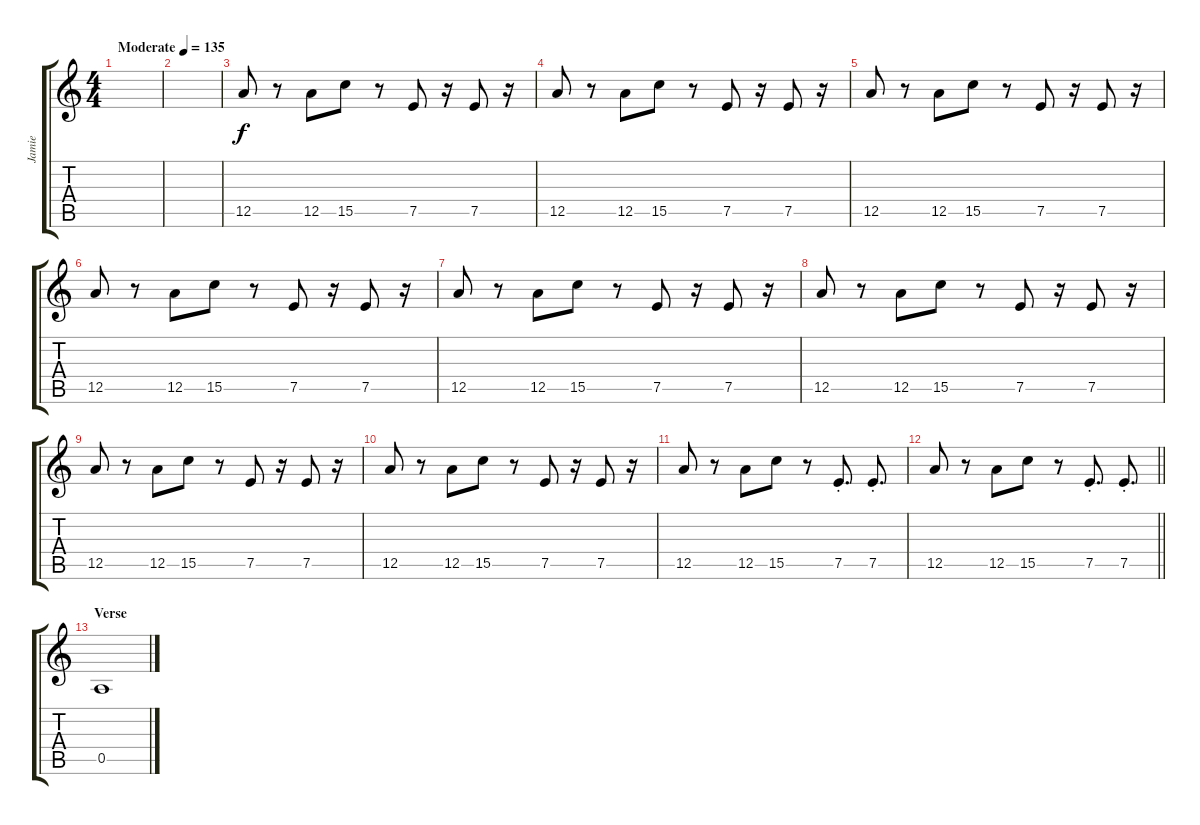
\track ("Jamie" "Jamie") {instrument distortionguitar}
\staff {score tabs}
\tuning (E4 B3 G3 D3 A2 E2) {hide}
\ts (4 4)
\tempo (135 "Moderate")
\clef g2
\ks c
|
|
12.5.8 r.8 12.5.8 15.5.8 r.8 7.5.8 r.16 7.5.8 r.16 |
12.5.8 r.8 12.5.8 15.5.8 r.8 7.5.8 r.16 7.5.8 r.16 |
12.5.8 r.8 12.5.8 15.5.8 r.8 7.5.8 r.16 7.5.8 r.16 |
12.5.8 r.8 12.5.8 15.5.8 r.8 7.5.8 r.16 7.5.8 r.16 |
12.5.8 r.8 12.5.8 15.5.8 r.8 7.5.8 r.16 7.5.8 r.16 |
12.5.8 r.8 12.5.8 15.5.8 r.8 7.5.8 r.16 7.5.8 r.16 |
12.5.8 r.8 12.5.8 15.5.8 r.8 7.5.8 r.16 7.5.8 r.16 |
12.5.8 r.8 12.5.8 15.5.8 r.8 7.5.8 r.16 7.5.8 r.16 |
12.5.8 r.8 12.5.8 15.5.8 r.8 7.5{st}.8{d} 7.5{st}.8{d} |
\barLineRight lightlight
12.5.8 r.8 12.5.8 15.5.8 r.8 7.5{st}.8{d} 7.5{st}.8{d} |
\section ("" "Verse")
0.5.1
